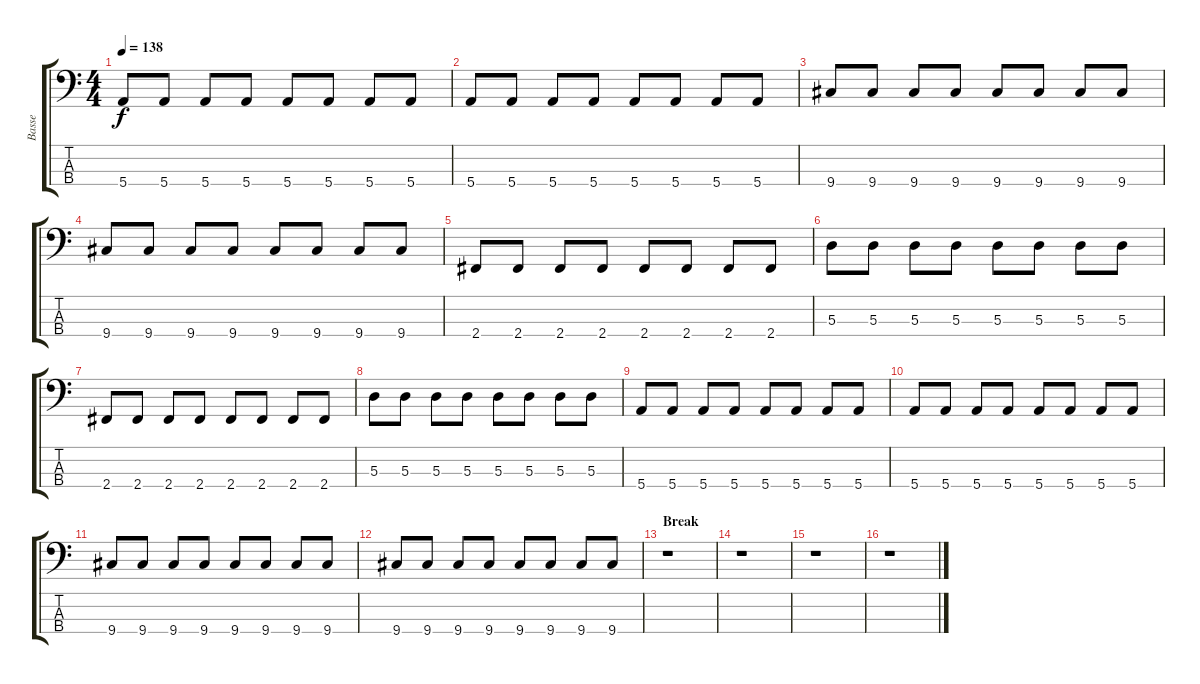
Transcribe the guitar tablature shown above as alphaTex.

\track ("Basse" "Basse") {instrument electricbassfinger}
\staff {score tabs}
\tuning (G2 D2 A1 E1) {hide}
\ts (4 4)
\tempo 138
\clef f4
\ks c
5.4.8{dy f} 5.4.8 5.4.8 5.4.8 5.4.8 5.4.8 5.4.8 5.4.8 |
5.4.8 5.4.8 5.4.8 5.4.8 5.4.8 5.4.8 5.4.8 5.4.8 |
9.4.8 9.4.8 9.4.8 9.4.8 9.4.8 9.4.8 9.4.8 9.4.8 |
9.4.8 9.4.8 9.4.8 9.4.8 9.4.8 9.4.8 9.4.8 9.4.8 |
2.4.8 2.4.8 2.4.8 2.4.8 2.4.8 2.4.8 2.4.8 2.4.8 |
5.3.8 5.3.8 5.3.8 5.3.8 5.3.8 5.3.8 5.3.8 5.3.8 |
2.4.8 2.4.8 2.4.8 2.4.8 2.4.8 2.4.8 2.4.8 2.4.8 |
5.3.8 5.3.8 5.3.8 5.3.8 5.3.8 5.3.8 5.3.8 5.3.8 |
5.4.8 5.4.8 5.4.8 5.4.8 5.4.8 5.4.8 5.4.8 5.4.8 |
5.4.8 5.4.8 5.4.8 5.4.8 5.4.8 5.4.8 5.4.8 5.4.8 |
9.4.8 9.4.8 9.4.8 9.4.8 9.4.8 9.4.8 9.4.8 9.4.8 |
9.4.8 9.4.8 9.4.8 9.4.8 9.4.8 9.4.8 9.4.8 9.4.8 |
\section ("" "Break")
r.1 |
r.1 |
r.1 |
r.1
